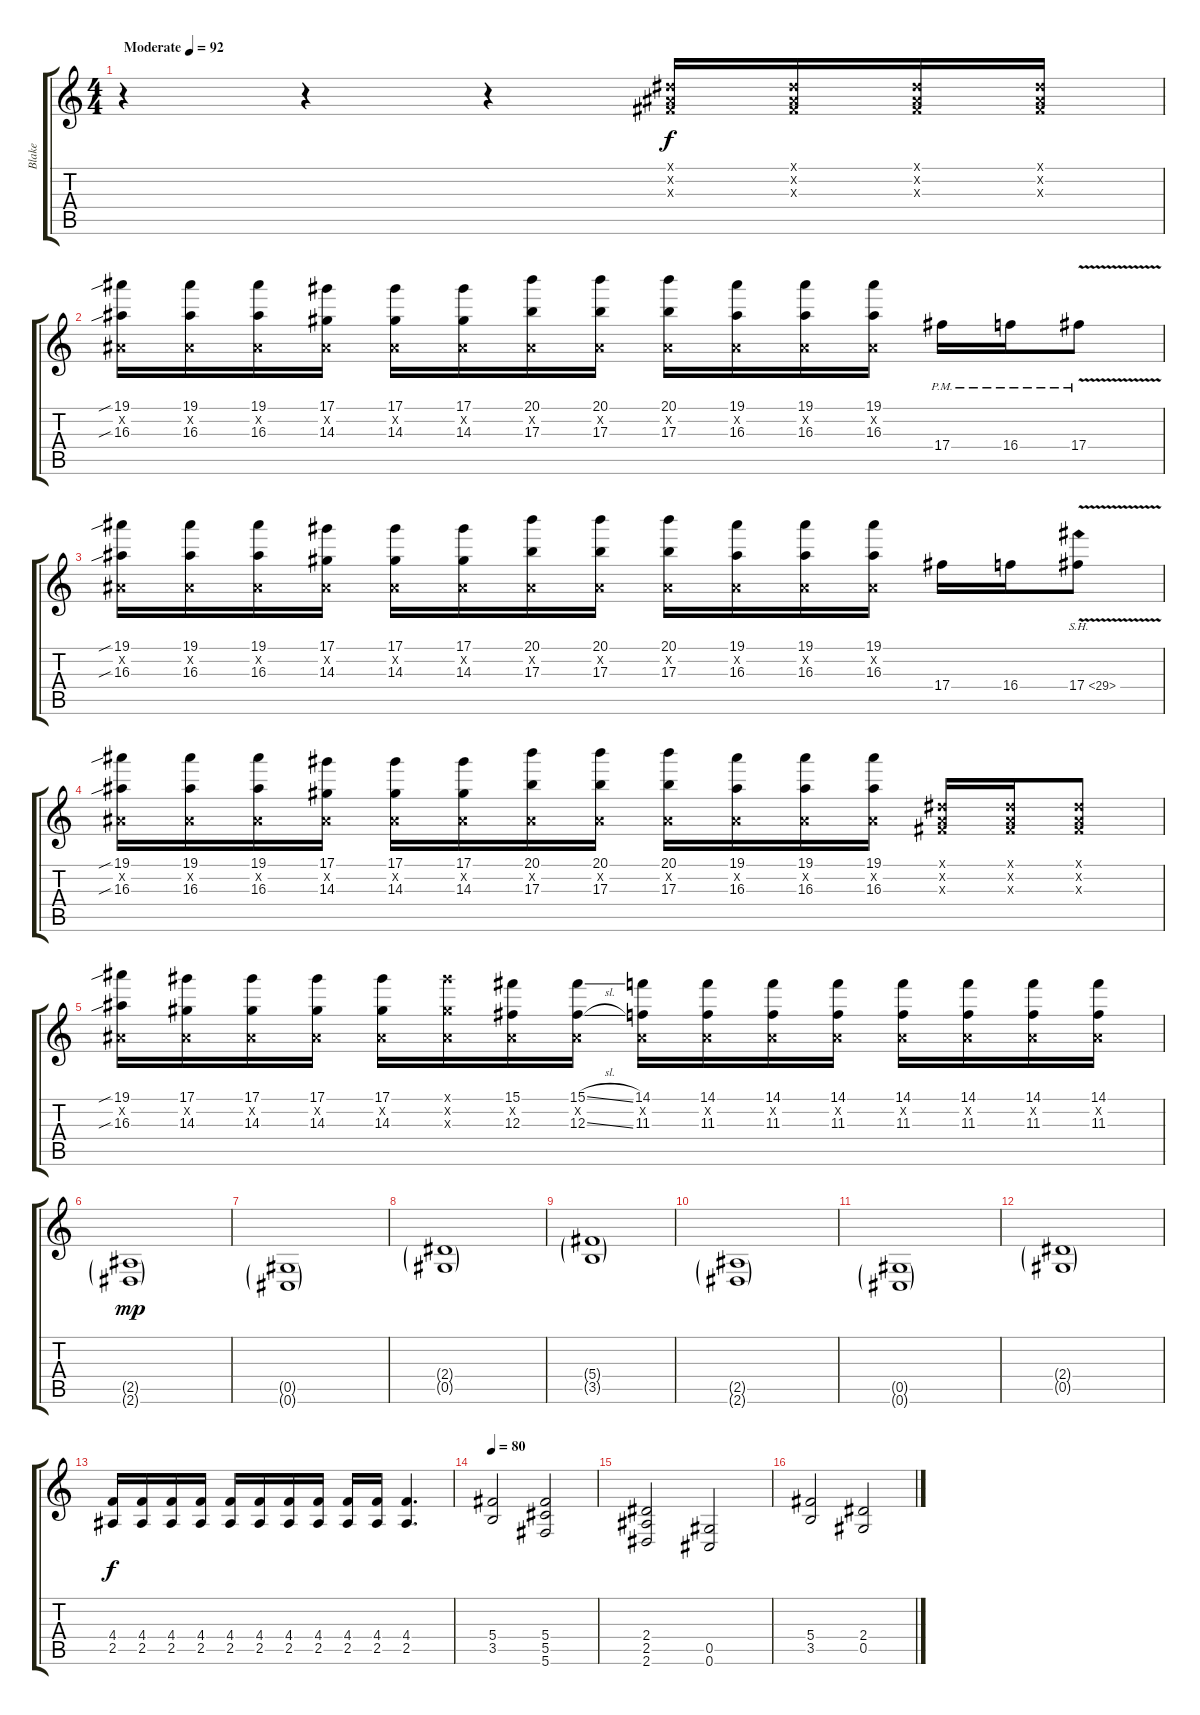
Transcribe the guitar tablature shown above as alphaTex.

\track ("Blake" "Blake") {instrument distortionguitar}
\staff {score tabs}
\tuning (Eb4 Bb3 Gb3 Db3 Ab2 Db2) {hide}
\ts (4 4)
\tempo (92 "Moderate")
\clef g2
\ks c
r.4{dy f instrument distortionguitar} r.4 r.4 (0.1{x} 0.2{x} 0.3{x}).16 (0.1{x} 0.2{x} 0.3{x}).16 (0.1{x} 0.2{x} 0.3{x}).16 (0.1{x} 0.2{x} 0.3{x}).16 |
(19.1{sib} 0.2{x} 16.3{sib}).16 (19.1 0.2{x} 16.3).16 (19.1 0.2{x} 16.3).16 (17.1 0.2{x} 14.3).16 (17.1 0.2{x} 14.3).16 (17.1 0.2{x} 14.3).16 (20.1 0.2{x} 17.3).16 (20.1 0.2{x} 17.3).16 (20.1 0.2{x} 17.3).16 (19.1 0.2{x} 16.3).16 (19.1 0.2{x} 16.3).16 (19.1 0.2{x} 16.3).16 17.4{pm}.16 16.4{pm}.16 17.4{v pm}.8 |
(19.1{sib} 0.2{x} 16.3{sib}).16 (19.1 0.2{x} 16.3).16 (19.1 0.2{x} 16.3).16 (17.1 0.2{x} 14.3).16 (17.1 0.2{x} 14.3).16 (17.1 0.2{x} 14.3).16 (20.1 0.2{x} 17.3).16 (20.1 0.2{x} 17.3).16 (20.1 0.2{x} 17.3).16 (19.1 0.2{x} 16.3).16 (19.1 0.2{x} 16.3).16 (19.1 0.2{x} 16.3).16 17.4.16 16.4.16 17.4{sh 12 v}.8 |
(19.1{sib} 0.2{x} 16.3{sib}).16 (19.1 0.2{x} 16.3).16 (19.1 0.2{x} 16.3).16 (17.1 0.2{x} 14.3).16 (17.1 0.2{x} 14.3).16 (17.1 0.2{x} 14.3).16 (20.1 0.2{x} 17.3).16 (20.1 0.2{x} 17.3).16 (20.1 0.2{x} 17.3).16 (19.1 0.2{x} 16.3).16 (19.1 0.2{x} 16.3).16 (19.1 0.2{x} 16.3).16 (0.1{x} 0.2{x} 0.3{x}).16 (0.1{x} 0.2{x} 0.3{x}).16 (0.1{x} 0.2{x} 0.3{x}).8 |
(19.1{sib} 0.2{x} 16.3{sib}).16 (17.1 0.2{x} 14.3).16 (17.1 0.2{x} 14.3).16 (17.1 0.2{x} 14.3).16 (17.1 0.2{x} 14.3).16 (17.1{x} 0.2{x} 14.3{x}).16 (15.1 0.2{x} 12.3).16 (15.1{sl} 0.2{x} 12.3{sl}).16 (14.1 0.2{x} 11.3).16 (14.1 0.2{x} 11.3).16 (14.1 0.2{x} 11.3).16 (14.1 0.2{x} 11.3).16 (14.1 0.2{x} 11.3).16 (14.1 0.2{x} 11.3).16 (14.1 0.2{x} 11.3).16 (14.1 0.2{x} 11.3).16 |
(2.5{g} 2.6{g}).1{dy mp} |
(0.5{g} 0.6{g}).1 |
(2.4{g} 0.5{g}).1 |
(5.4{g} 3.5{g}).1 |
(2.5{g} 2.6{g}).1 |
(0.5{g} 0.6{g}).1 |
(2.4{g} 0.5{g}).1 |
(4.4 2.5).16{dy f} (4.4 2.5).16 (4.4 2.5).16 (4.4 2.5).16 (4.4 2.5).16 (4.4 2.5).16 (4.4 2.5).16 (4.4 2.5).16 (4.4 2.5).16 (4.4 2.5).16 (4.4 2.5).4{d} |
\tempo 80
(5.4 3.5).2 (5.4 5.5 5.6).2 |
(2.4 2.5 2.6).2 (0.5 0.6).2 |
(5.4 3.5).2 (2.4 0.5).2
